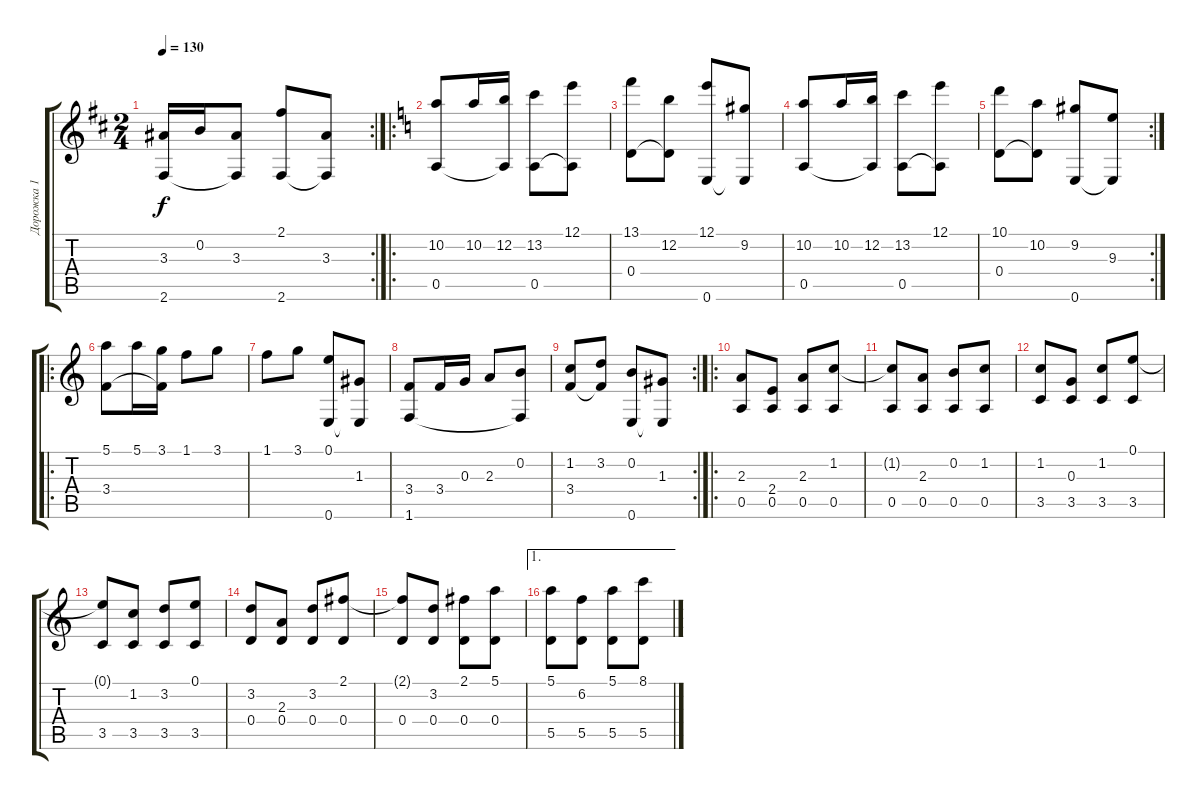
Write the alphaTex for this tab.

\track ("Дорожка 1" "Дорожка 1") {instrument acousticguitarnylon}
\staff {score tabs}
\tuning (E4 B3 G3 D3 A2 E2) {hide}
\rc 2
\ts (2 4)
\tempo 130
\clef g2
\ks bminor
(3.3 2.6).16{dy f} 0.2.16 (3.3 2.6{t}).8 (2.1 2.6).8 (3.3 2.6{t}).8 |
\ro
\ks aminor
(10.2 0.5).8 10.2.16 (12.2 0.5{t}).16 (13.2 0.5).8 (12.1 0.5{t}).8 |
(13.1 0.4).8 (12.2 0.4{t}).8 (12.1 0.6).8 (9.2 0.6{t}).8 |
(10.2 0.5).8 10.2.16 (12.2 0.5{t}).16 (13.2 0.5).8 (12.1 0.5{t}).8 |
\rc 2
(10.1 0.4).8 (10.2 0.4{t}).8 (9.2 0.6).8 (9.3 0.6{t}).8 |
\ro
(5.1 3.4).8 5.1.16 (3.1 3.4{t}).16 1.1.8 3.1.8 |
1.1.8 3.1.8 (0.1 0.6).8 (1.3 0.6{t}).8 |
(3.4 1.6).8 3.4.16 0.3.16 2.3.8 (0.2 1.6{t}).8 |
\rc 2
(1.2 3.4).8 (3.2 3.4{t}).8 (0.2 0.6).8 (1.3 0.6{t}).8 |
\ro
(2.3 0.5).8 (2.4 0.5).8 (2.3 0.5).8 (1.2 0.5).8 |
(1.2{t} 0.5).8 (2.3 0.5).8 (0.2 0.5).8 (1.2 0.5).8 |
(1.2 3.5).8 (0.3 3.5).8 (1.2 3.5).8 (0.1 3.5).8 |
(0.1{t} 3.5).8 (1.2 3.5).8 (3.2 3.5).8 (0.1 3.5).8 |
(3.2 0.4).8 (2.3 0.4).8 (3.2 0.4).8 (2.1 0.4).8 |
(2.1{t} 0.4).8 (3.2 0.4).8 (2.1 0.4).8 (5.1 0.4).8 |
\ae 1
(5.1 5.5).8 (6.2 5.5).8 (5.1 5.5).8 (8.1 5.5).8
